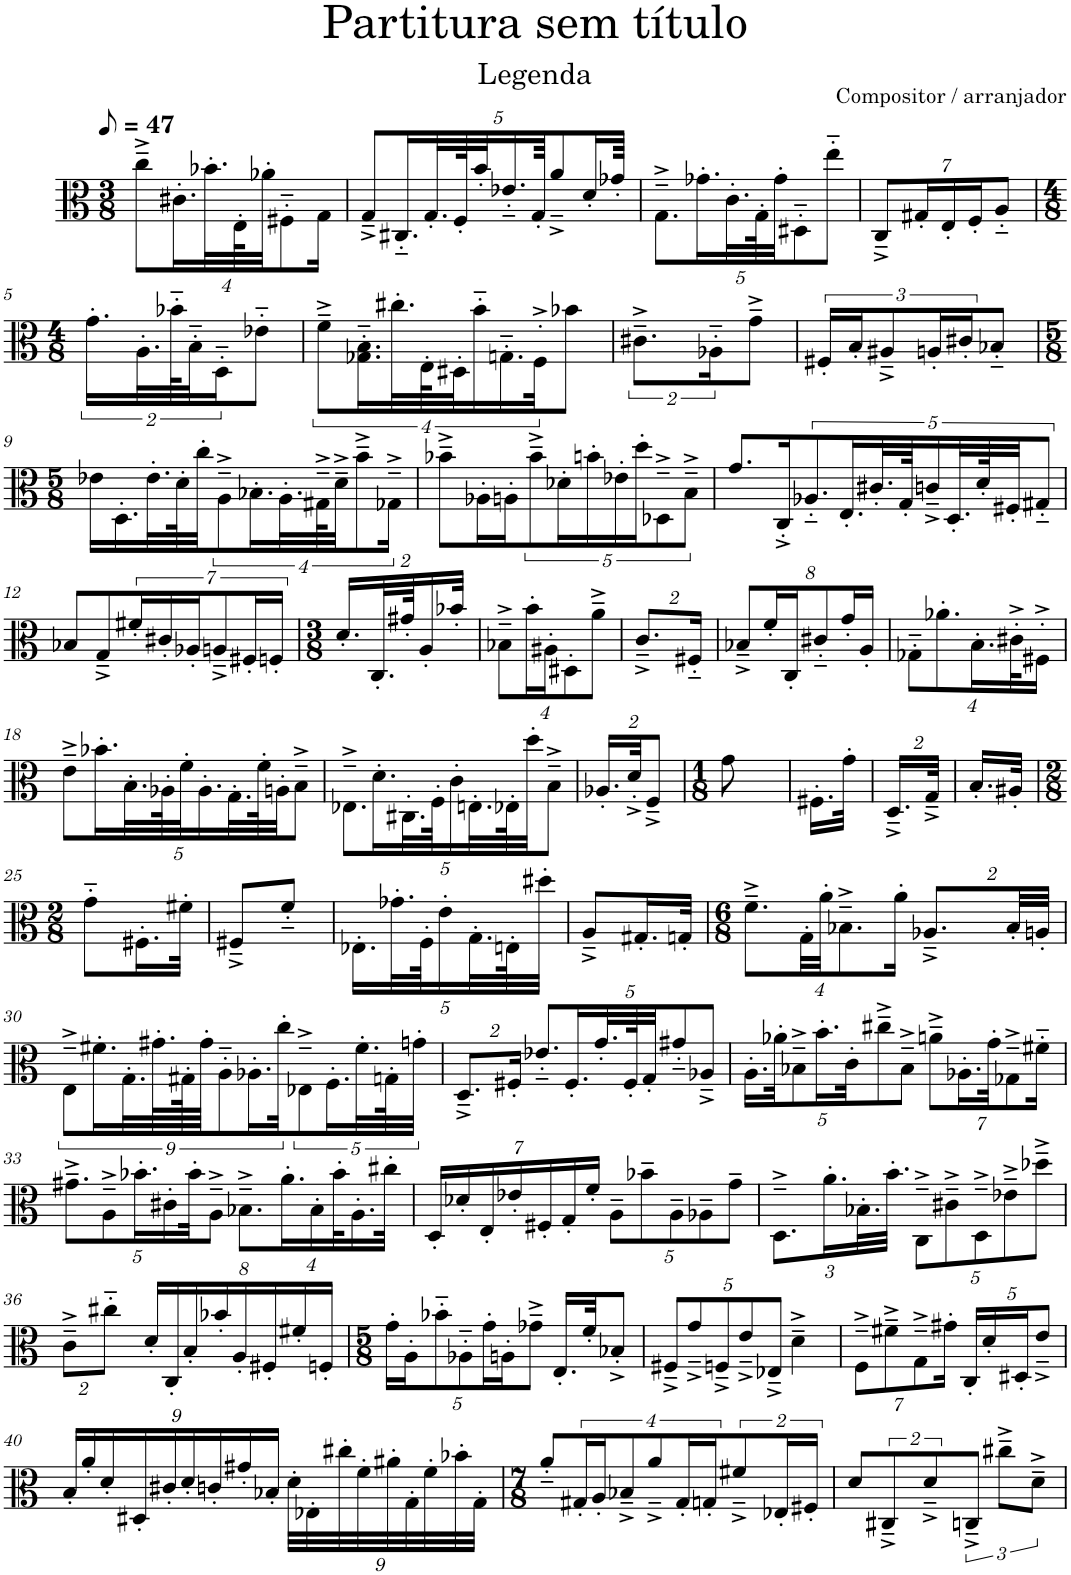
**kern
*part1
*staff1
*I"Viola
*I'Vla.
*clefC3
*k[]
*M3/8
*MM24
*Xbrackettup
=1
32%3cc~^\L
64%3.c#X'\L
128%3.b-X'\L
256%3E'\K
128%3a-X'\JJ
32%3F#X'~\
64%3G\Jk
=2
40%3G~^/L
80%3.C#X'~/L
160%3.G'/L
320%3F'/K
160%3b'/J
80%3.e-X'~/
320%3G'/JKK
40%3a~^/
80%3d'/L
320%3g-X'/JJkk
=3
40%3.G~^\L
80%3.g-X'\L
160%3.c'\L
320%3G'\K
160%3g-'\JJ
40%3D#X'~\
40%3ee'~\J
=4
28%3C~^/L
56%3G#X'/L
56%3E'/
56%3F'/J
28%3A'~/J
!!LO:LB:g=z
=5
*M4/8
*brackettup
32%3.g'\LL
64%3.A'\L
128%3b-X'~\K
64%3B'~\J
32%3D'~\J
8e-X'~\J
=6
32%3f~^\L
64%3.G-X\'~ 64%3.B\'~L
128%3.cc#X'\L
256%3E'\K
128%3D#X'\J
64%3b'~\
64%3.Gn'~\
128%3F'^\JK
8b-X\J
=7
16%3.c#X~^\L
32%3A-X'~\K
8g~^\J
=8
16F#X'/LL
16B'/J
8A#X~^/
16An'/L
16c#X'/J
8B-X'~/J
!!LO:LB:g=z
=9
*M5/8
16e-X\LL
16.D'\
32.e-'\L
64d'\K
32cc'\JJ
32%3A~^\
64%3.B-X'\L
128%3.A'\L
256%3G#X~^\K
128%3d~^\JJ
32%3b~^\
64%3G-X~^\Jk
=10
8b-X~^\L
16A-X'\L
16An'\J
40%3b-~^\
80%3d-X'\L
80%3bn'\
80%3e-X'\
80%3dd'\J
40%3D-X~^\
40%3B~^\J
=11
8.g/L
16C'^/K
40%3.A-X'~/
80%3.E'/L
160%3.c#X'/L
320%3G'/JK
80%3cn~^/
160%3.D'/L
320%3d'/K
160%3F#X'/JJ
40%3G#X'~/J
!!LO:LB:g=z
=12
8B-X/L
8G~^/
56%3f#X'/L
56%3c#X'/
56%3A-X'/J
28%3An~^/
56%3F#X'/L
56%3Fn'/JJ
=13
*M3/8
*Xbrackettup
32%3.d'/LL
64%3.C'/L
128%3g#X'/JK
32%3A'/
64%3b-X'/JJk
=14
32%3B-X~^\L
64%3b'\L
64%3A#X'\J
32%3D#X'\
32%3a~^\J
=15
16%3.c~^/L
32%3F#X'~/Jk
=16
32%3B-X~^/L
64%3f'/L
64%3C'/J
32%3c#X'~/
64%3g'/L
64%3A'/JJ
=17
32%3G-X'~\L
32%3.a-X'\
64%3.B'\L
128%3c#X'^\K
64%3F#X'^\JJ
!!LO:LB:g=z
=18
40%3e~^\L
80%3.b-X'\L
160%3.B'\L
320%3A-X'\K
160%3f'\J
80%3.A-'\
160%3.G'\L
320%3f'\K
160%3An'\JJ
40%3B~^\J
=19
40%3.E-X~^\L
80%3.d'\L
160%3.C#X'\L
320%3F'\JK
80%3c'\
160%3.En'\L
320%3E-X'\K
160%3dd'\JJ
40%3B~^\J
=20
32%3.A-X'/LL
64%3d'^/JK
16%3F~^/J
=21
*M1/8
8g\
=22
16.F#X'\LL
32g'\JJk
=23
16.D~^/LL
32G~^/JJk
=24
16.B'/LL
32A#X'/JJk
!!LO:LB:g=z
=25
*M2/8
8g'~\L
16.F#X'\L
32f#X'\JJk
=26
8F#X~^/L
8f'~/J
=27
20.E-X'\LL
40.g-X'\L
80F'\JK
20e'\
40.G'\L
80En'\K
40dd#X'\JJJ
=28
8A~^/L
16.G#X'/L
32Gn'/JJk
=29
*M6/8
32%3.f~^\L
128%3G'\LL
128%3a'\JJ
32%3.B-X~^\
64%3a'\Jk
16%3.A-X~^/L
64%3B-'/LL
64%3An'/JJJ
!!LO:LB:g=z
=30
*brackettup
9E~^\L
18.f#X'\L
36.G'\L
72.g#X'\L
144G#X'\K
72g#'\JJJ
9A'~\
18.A-X'\L
36cc'\JK
10E-X~^\
20.F'\L
40.f#'\L
80Gn'\K
40gn'\JJJ
=31
*Xbrackettup
16%3.D~^/L
32%3F#X'/Jk
40%3.e-X'~/L
80%3.F#'/L
160%3.g'/L
320%3F#'/K
160%3G'/JJ
40%3g#X'~/
40%3A-X~^/J
=32
80%3.A'\LL
160%3a-X'\JK
40%3B-X~^\
80%3.b'\L
160%3c'\JK
40%3cc#X~^\
40%3B-~^\J
28%3an~^\L
56%3.A-X'\L
112%3g'\JK
28%3G-X~^\
56%3f#X'~\Jk
!!LO:LB:g=z
=33
40%3.g#X~^\L
40%3A~^\
80%3.b-X'\L
80%3c#X'\
160%3b-'\JK
40%3A~^\J
32%3.B-X~^\L
64%3.a'\L
64%3B-'\
128%3b-'\K
64%3.A'\
128%3cc#X'\JJk
=34
56%3D'/LL
56%3d-X'/
56%3E'/
56%3e-X'/
56%3F#X'/
56%3G'/
56%3f'/JJ
40%3A~\L
40%3b-X~\
40%3A~\
40%3A-X~\
40%3g~\J
=35
8.D~^\L
16.a'\L
32.B-X'\L
32.b'\JJJ
40%3C~^\L
40%3c#X~^\
40%3D~^\
40%3e-X~^\
40%3dd-X~^\J
!!LO:LB:g=z
=36
16%3c~^\L
16%3cc#X'~\J
64%3d'/LL
64%3C'/
64%3B'/
64%3b-X'/
64%3A'/
64%3F#X'/
64%3f#X'/
64%3Fn'/JJ
=37
*M5/8
80%3g'\LL
80%3A'\J
40%3b-X'~\
40%3A-X'~\
80%3g'\L
80%3An'\J
40%3g-X~^\J
16.E'/LL
32f'/JK
8B-X'^/J
=38
40%3F#X~^/L
40%3g~^/
40%3Fn~^/
40%3e~^/
40%3E-X~^/J
4d~^\
=39
28%3F~^\L
28%3f#X~^\
28%3G~^\
56%3g#X'\Jk
20C'/LL
20d'/
20D#X'/J
10e~^/J
!!LO:LB:g=z
=40
24B'/LL
24a'/
24d'/
24D#X'/
24c#X'/
24d'/
24cn'/
24g#X'/
24B-X'/JJ
36d'\LLL
36E-X'\
36cc#X'\
36f'\
36a#X'\
36G'\
36f'\
36b-X'\
36G'\JJJ
=41
*M7/8
8a'~/L
*brackettup
64%3G#X'/L
64%3A'/J
32%3B-X~^/
32%3a~^/
64%3G#'/L
64%3Gn'/J
16%3f#X~^/
32%3E-X'/L
32%3F#X'/JJ
=42
8d/L
16%3C#X~^/
16%3d~^/
8Cn~^/J
8cc#X~^\L
8d~^\J
=
*-
